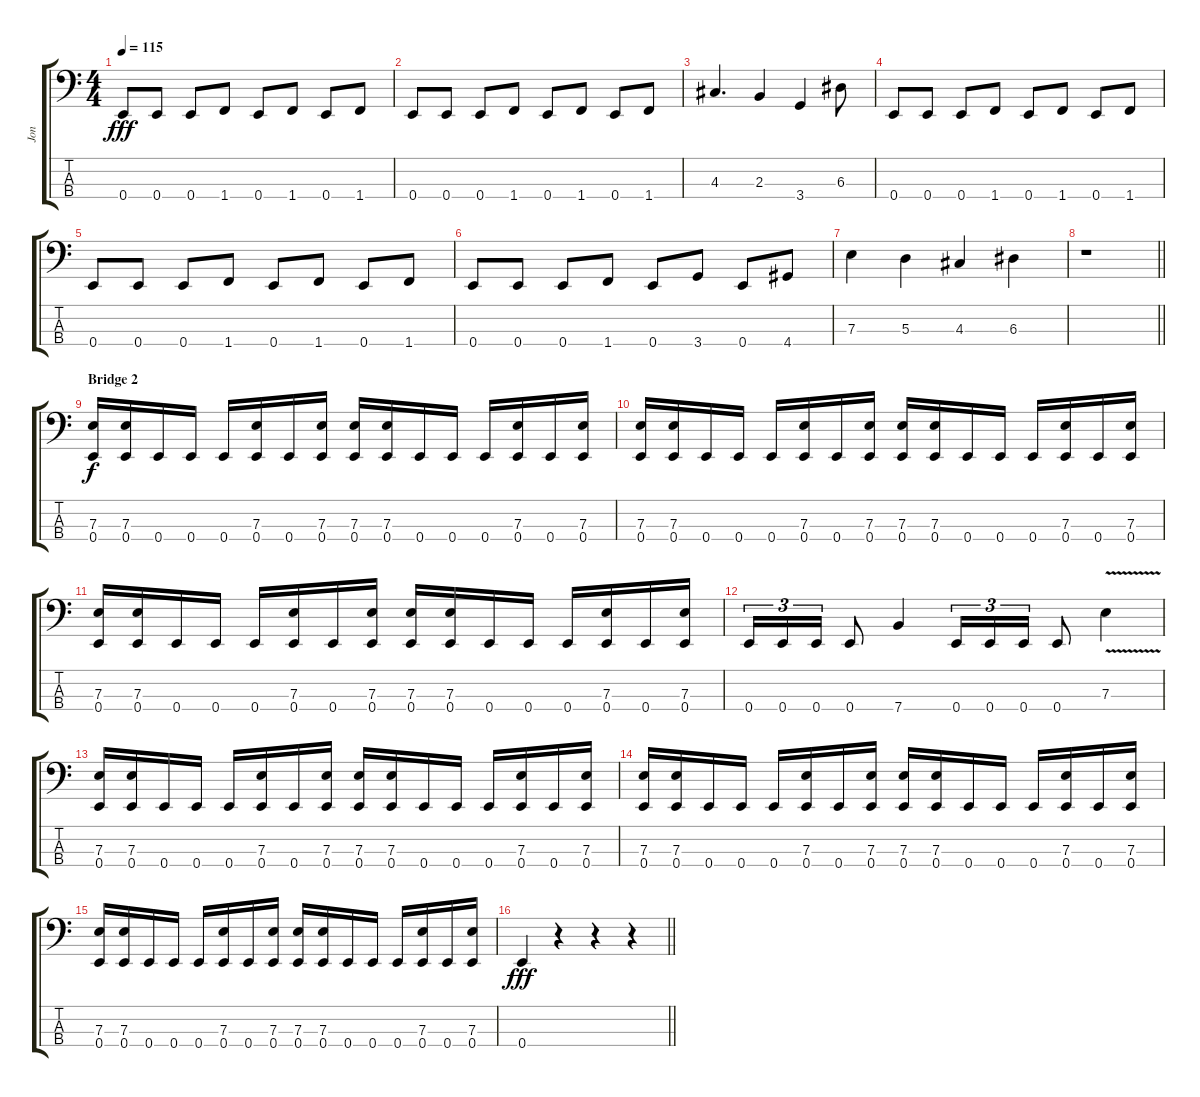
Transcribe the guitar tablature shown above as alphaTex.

\track ("Jon" "Jon") {instrument electricbassfinger}
\staff {score tabs}
\tuning (G2 D2 A1 E1) {hide}
\ts (4 4)
\tempo 115
\clef f4
\ks c
0.4.8{dy fff} 0.4.8 0.4.8 1.4.8 0.4.8 1.4.8 0.4.8 1.4.8 |
0.4.8 0.4.8 0.4.8 1.4.8 0.4.8 1.4.8 0.4.8 1.4.8 |
4.3.4{d} 2.3.4 3.4.4 6.3.8 |
0.4.8 0.4.8 0.4.8 1.4.8 0.4.8 1.4.8 0.4.8 1.4.8 |
0.4.8 0.4.8 0.4.8 1.4.8 0.4.8 1.4.8 0.4.8 1.4.8 |
0.4.8 0.4.8 0.4.8 1.4.8 0.4.8 3.4.8 0.4.8 4.4.8 |
7.3.4 5.3.4 4.3.4 6.3.4 |
\barLineRight lightlight
r.1 |
\section ("" "Bridge 2")
(7.3 0.4).16{dy f} (7.3 0.4).16 0.4.16 0.4.16 0.4.16 (7.3 0.4).16 0.4.16 (7.3 0.4).16 (7.3 0.4).16 (7.3 0.4).16 0.4.16 0.4.16 0.4.16 (7.3 0.4).16 0.4.16 (7.3 0.4).16 |
(7.3 0.4).16 (7.3 0.4).16 0.4.16 0.4.16 0.4.16 (7.3 0.4).16 0.4.16 (7.3 0.4).16 (7.3 0.4).16 (7.3 0.4).16 0.4.16 0.4.16 0.4.16 (7.3 0.4).16 0.4.16 (7.3 0.4).16 |
(7.3 0.4).16 (7.3 0.4).16 0.4.16 0.4.16 0.4.16 (7.3 0.4).16 0.4.16 (7.3 0.4).16 (7.3 0.4).16 (7.3 0.4).16 0.4.16 0.4.16 0.4.16 (7.3 0.4).16 0.4.16 (7.3 0.4).16 |
0.4.16{tu (3 2)} 0.4.16{tu (3 2)} 0.4.16{tu (3 2)} 0.4.8 7.4.4 0.4.16{tu (3 2)} 0.4.16{tu (3 2)} 0.4.16{tu (3 2)} 0.4.8 7.3{v}.4 |
(7.3 0.4).16 (7.3 0.4).16 0.4.16 0.4.16 0.4.16 (7.3 0.4).16 0.4.16 (7.3 0.4).16 (7.3 0.4).16 (7.3 0.4).16 0.4.16 0.4.16 0.4.16 (7.3 0.4).16 0.4.16 (7.3 0.4).16 |
(7.3 0.4).16 (7.3 0.4).16 0.4.16 0.4.16 0.4.16 (7.3 0.4).16 0.4.16 (7.3 0.4).16 (7.3 0.4).16 (7.3 0.4).16 0.4.16 0.4.16 0.4.16 (7.3 0.4).16 0.4.16 (7.3 0.4).16 |
(7.3 0.4).16 (7.3 0.4).16 0.4.16 0.4.16 0.4.16 (7.3 0.4).16 0.4.16 (7.3 0.4).16 (7.3 0.4).16 (7.3 0.4).16 0.4.16 0.4.16 0.4.16 (7.3 0.4).16 0.4.16 (7.3 0.4).16 |
\barLineRight lightlight
0.4.4{dy fff} r.4 r.4 r.4
